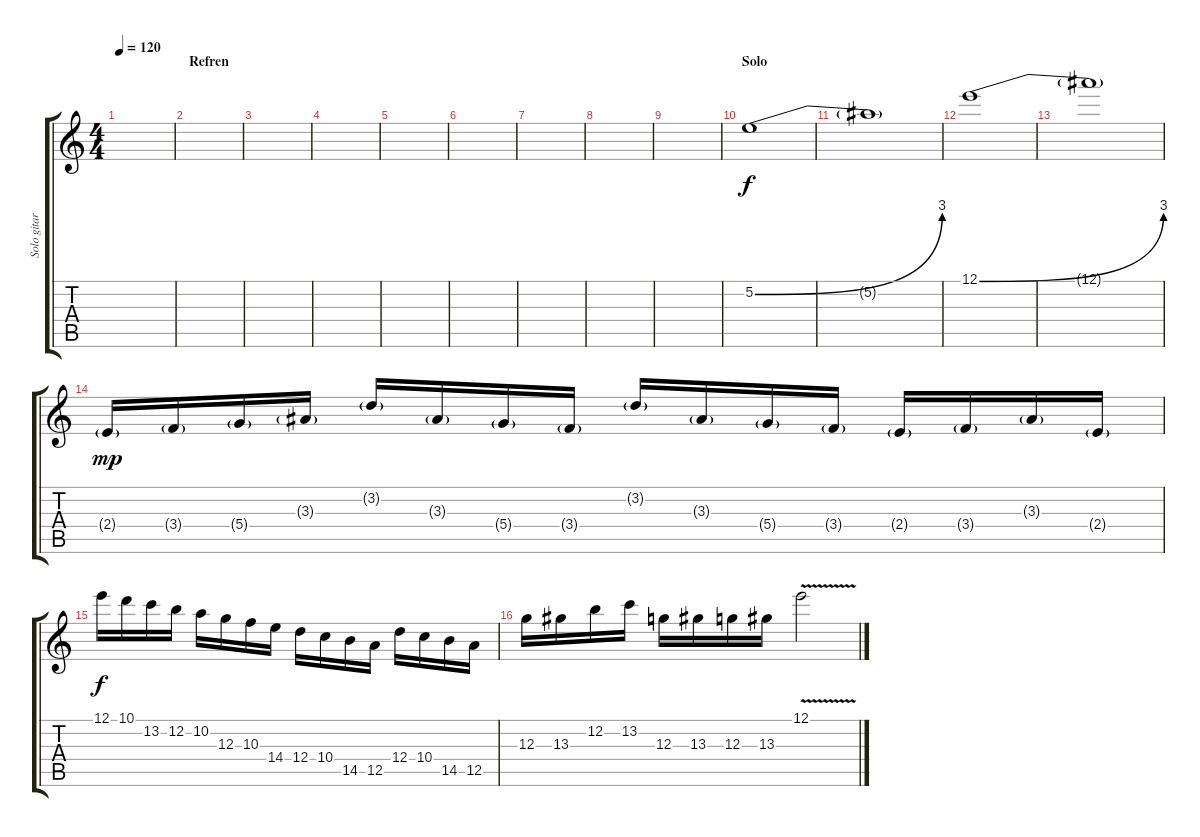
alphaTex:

\track ("Solo gitara" "Solo gitar") {instrument overdrivenguitar}
\staff {score tabs}
\tuning (E4 B3 G3 D3 A2 E2) {hide}
\ts (4 4)
\tempo 120
\clef g2
\ks c
|
\section ("" "Refren")
|
|
|
|
|
|
|
|
\section ("" "Solo")
5.2{be (bend 0 0 60 12)}.1 |
5.2{t}.1 |
12.1{be (bend 0 0 60 12)}.1 |
12.1{t}.1 |
2.4{g}.16{dy mp} 3.4{g}.16 5.4{g}.16 3.3{g}.16 3.2{g}.16 3.3{g}.16 5.4{g}.16 3.4{g}.16 3.2{g}.16 3.3{g}.16 5.4{g}.16 3.4{g}.16 2.4{g}.16 3.4{g}.16 3.3{g}.16 2.4{g}.16 |
12.1.16{dy f} 10.1.16 13.2.16 12.2.16 10.2.16 12.3.16 10.3.16 14.4.16 12.4.16 10.4.16 14.5.16 12.5.16 12.4.16 10.4.16 14.5.16 12.5.16 |
12.3.16 13.3.16 12.2.16 13.2.16 12.3.16 13.3.16 12.3.16 13.3.16 12.1{v}.2
